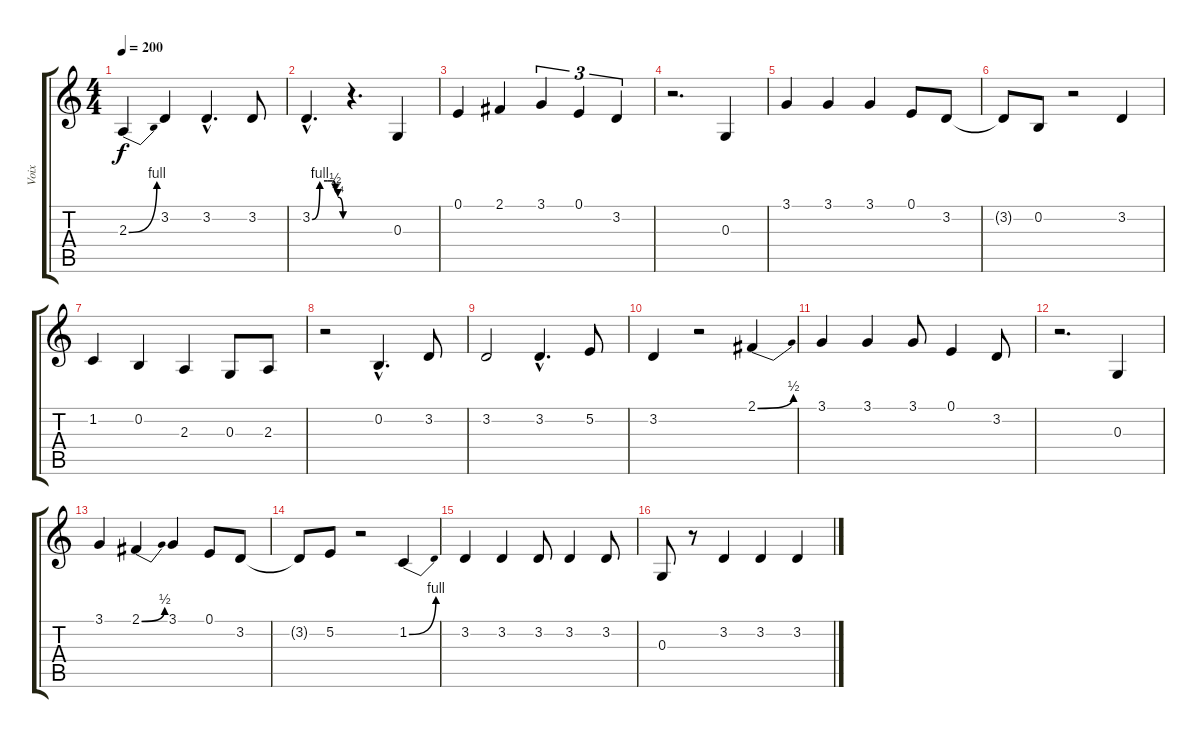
\track ("Voix" "Voix") {instrument altosax}
\staff {score tabs}
\tuning (E4 B3 G3 D3 A2 E2) {hide}
\ts (4 4)
\tempo 200
\clef g2
\ks c
2.3{be (bend 0 0 60 4)}.4{dy f} 3.2.4 3.2{hac}.4{d} 3.2.8 |
3.2{be (custom 0 0 15 4 30 4 40 4 45 2 50 1 60 0) hac}.4{d} r.4{d} 0.3.4 |
0.1.4 2.1.4 3.1.4{tu (3 2)} 0.1.4{tu (3 2)} 3.2.4{tu (3 2)} |
r.2{d} 0.3.4 |
3.1.4 3.1.4 3.1.4 0.1.8 3.2.8 |
3.2{t}.8 0.2.8 r.2 3.2.4 |
1.2.4 0.2.4 2.3.4 0.3.8 2.3.8 |
r.2 0.2{hac}.4{d} 3.2.8 |
3.2.2 3.2{hac}.4{d} 5.2.8 |
3.2.4 r.2 2.1{be (bend 0 0 60 2)}.4 |
3.1.4 3.1.4 3.1.8 0.1.4 3.2.8 |
r.2{d} 0.3.4 |
3.1.4 2.1{be (bend 0 0 60 2)}.4 3.1.4 0.1.8 3.2.8 |
3.2{t}.8 5.2.8 r.2 1.2{be (bend 0 0 60 4)}.4 |
3.2.4 3.2.4 3.2.8 3.2.4 3.2.8 |
0.3.8 r.8 3.2.4 3.2.4 3.2.4
